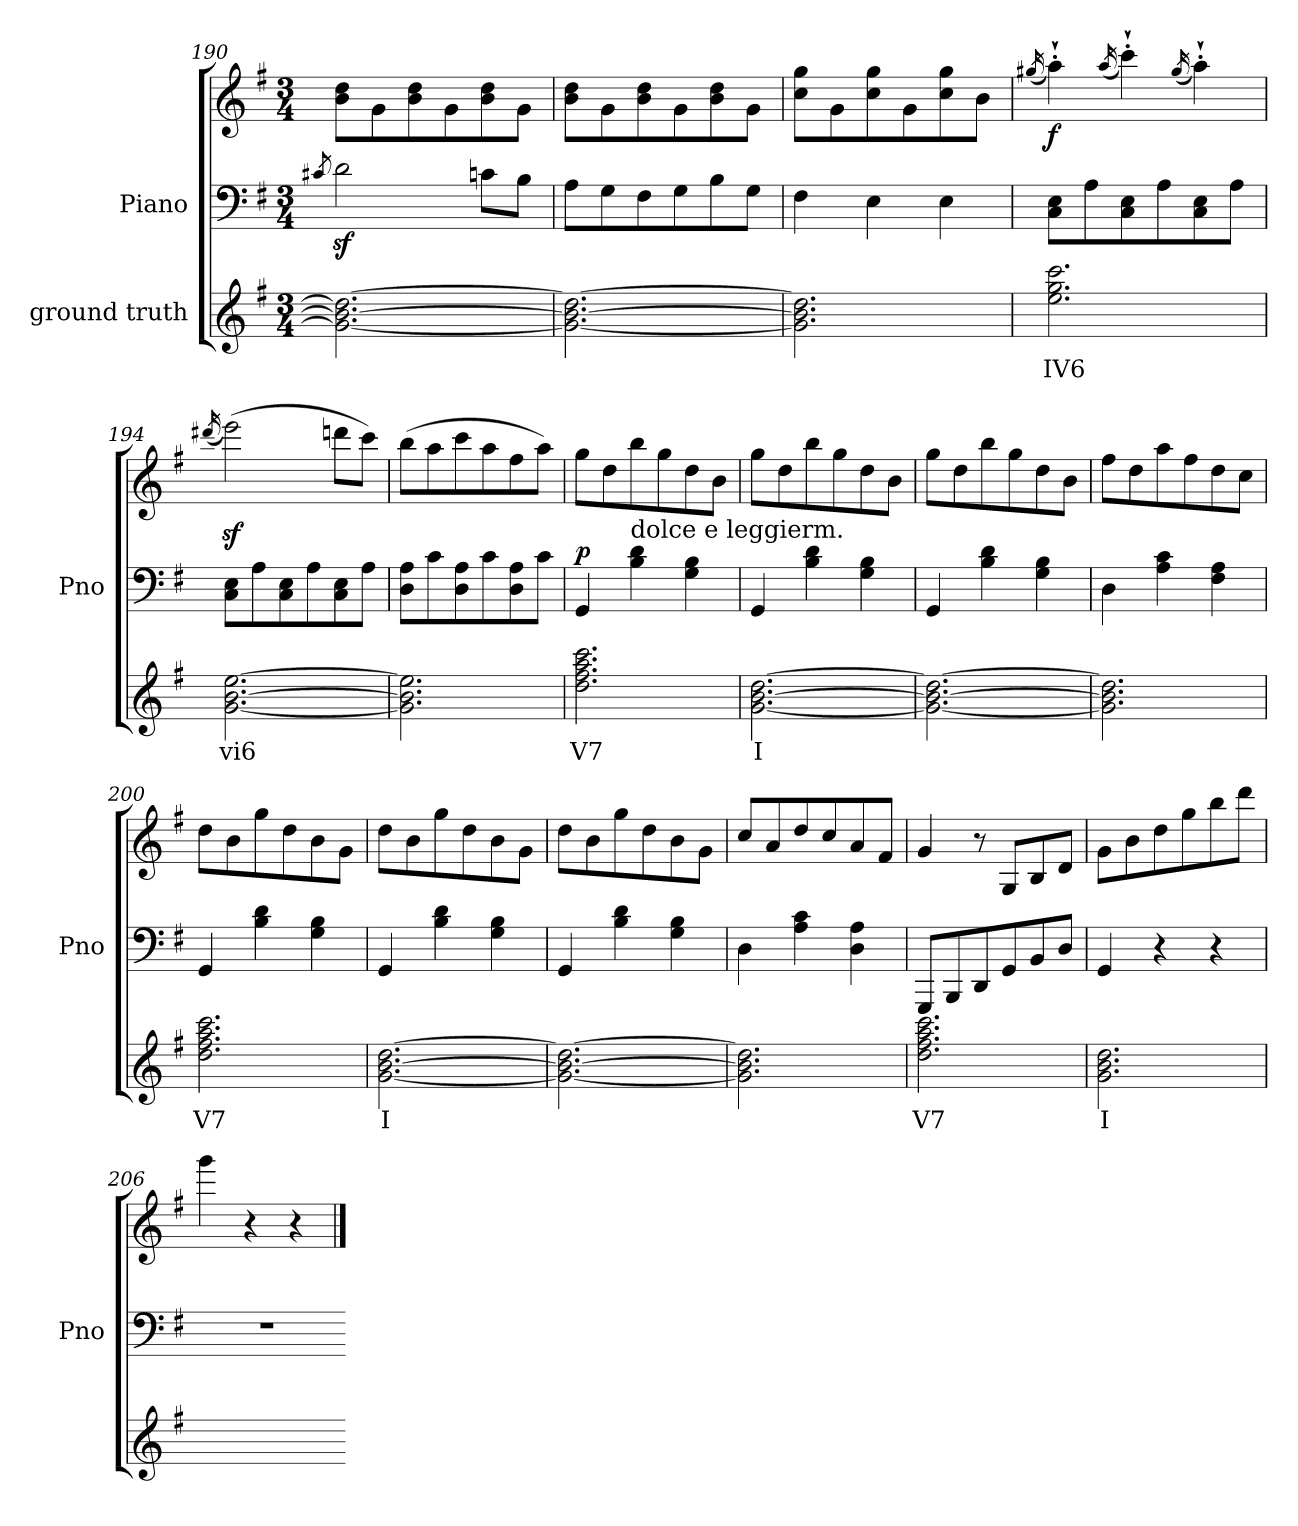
**kern	**text	**kern	**kern	**dynam
*part2	*part2	*part1	*part1	*part1
*staff3	*staff3	*staff2	*staff1	*staff1/2
*I"ground truth	*	*I"Piano	*	*
*	*	*I'Pno	*	*
*	*	*clefF4	*clefG2	*
*k[f#]	*	*k[f#]	*k[f#]	*
*G:	*	*G:	*G:	*
*M3/4	*	*M3/4	*M3/4	*
=190	=190	=190	=190	=190
.	.	8qc#X/	.	.
2.g_ 2.b_ 2.dd_	.	2dz<\	8b\ 8dd\L	.
.	.	.	8g\	.
.	.	.	8b\ 8dd\	.
.	.	.	8g\	.
.	.	8cn\L	8b\ 8dd\	.
.	.	8B\J	8g\J	.
=191	=191	=191	=191	=191
2.g_ 2.b_ 2.dd_	.	8A\L	8b\ 8dd\L	.
.	.	8G\	8g\	.
.	.	8F#\	8b\ 8dd\	.
.	.	8G\	8g\	.
.	.	8B\	8b\ 8dd\	.
.	.	8G\J	8g\J	.
=192	=192	=192	=192	=192
2.g] 2.b] 2.dd]	.	4F#\	8cc\ 8gg\L	.
.	.	.	8g\	.
.	.	4E\	8cc\ 8gg\	.
.	.	.	8g\	.
.	.	4E\	8cc\ 8gg\	.
.	.	.	8b\J	.
=193	=193	=193	=193	=193
.	.	.	(16qgg#X/	.
!	!	!	!	!LO:DY:b
2.ee 2.gg 2.ccc	IV6	8C\ 8E\L	4aa`'\)	f
.	.	8A\	.	.
.	.	.	(16qaa/	.
.	.	8C\ 8E\	4ccc`'\)	.
.	.	8A\	.	.
.	.	.	(16qgg#/	.
.	.	8C\ 8E\	4aa`'\)	.
.	.	8A\J	.	.
!!LO:LB:g=z
=194	=194	=194	=194	=194
.	.	.	(16qddd#X/	.
[2.g [2.b [2.ee	vi6	8C\ 8E\L	(2eeez<\)	.
.	.	8A\	.	.
.	.	8C\ 8E\	.	.
.	.	8A\	.	.
.	.	8C\ 8E\	8dddn\L	.
.	.	8A\J	8ccc\J)	.
=195	=195	=195	=195	=195
2.g] 2.b] 2.ee]	.	8D\ 8A\L	(8bb\L	.
.	.	8c\	8aa\	.
.	.	8D\ 8A\	8ccc\	.
.	.	8c\	8aa\	.
.	.	8D\ 8A\	8ff#\	.
.	.	8c\J	8aa\J)	.
=196	=196	=196	=196	=196
!	!	!	!	!LO:DY:a=2
2.dd 2.ff# 2.aa 2.ccc	V7	4GG/	8gg\L	p
.	.	.	8dd\	.
!	!	!LO:TX:a:t=dolce e leggierm.	!	!
.	.	4B\ 4d\	8bb\	.
.	.	.	8gg\	.
.	.	4G\ 4B\	8dd\	.
.	.	.	8b\J	.
=197	=197	=197	=197	=197
[2.g [2.b [2.dd	I	4GG/	8gg\L	.
.	.	.	8dd\	.
.	.	4B\ 4d\	8bb\	.
.	.	.	8gg\	.
.	.	4G\ 4B\	8dd\	.
.	.	.	8b\J	.
=198	=198	=198	=198	=198
2.g_ 2.b_ 2.dd_	.	4GG/	8gg\L	.
.	.	.	8dd\	.
.	.	4B\ 4d\	8bb\	.
.	.	.	8gg\	.
.	.	4G\ 4B\	8dd\	.
.	.	.	8b\J	.
!!LO:LB:g=z
=199	=199	=199	=199	=199
2.g] 2.b] 2.dd]	.	4D\	8ff#\L	.
.	.	.	8dd\	.
.	.	4A\ 4c\	8aa\	.
.	.	.	8ff#\	.
.	.	4F#\ 4A\	8dd\	.
.	.	.	8cc\J	.
=200	=200	=200	=200	=200
2.dd 2.ff# 2.aa 2.ccc	V7	4GG/	8dd\L	.
.	.	.	8b\	.
.	.	4B\ 4d\	8gg\	.
.	.	.	8dd\	.
.	.	4G\ 4B\	8b\	.
.	.	.	8g\J	.
=201	=201	=201	=201	=201
[2.g [2.b [2.dd	I	4GG/	8dd\L	.
.	.	.	8b\	.
.	.	4B\ 4d\	8gg\	.
.	.	.	8dd\	.
.	.	4G\ 4B\	8b\	.
.	.	.	8g\J	.
=202	=202	=202	=202	=202
2.g_ 2.b_ 2.dd_	.	4GG/	8dd\L	.
.	.	.	8b\	.
.	.	4B\ 4d\	8gg\	.
.	.	.	8dd\	.
.	.	4G\ 4B\	8b\	.
.	.	.	8g\J	.
!!LO:LB:g=z
=203	=203	=203	=203	=203
2.g] 2.b] 2.dd]	.	4D\	8cc/L	.
.	.	.	8a/	.
.	.	4A\ 4c\	8dd/	.
.	.	.	8cc/	.
.	.	4D\ 4A\	8a/	.
.	.	.	8f#/J	.
=204	=204	=204	=204	=204
2.dd 2.ff# 2.aa 2.ccc	V7	8GGG/L	4g/	.
.	.	8BBB/	.	.
.	.	8DD/	8r	.
.	.	8GG/	8G/L	.
.	.	8BB/	8B/	.
.	.	8D/J	8d/J	.
=205	=205	=205	=205	=205
2.g 2.b 2.dd	I	4GG/	8g\L	.
.	.	.	8b\	.
.	.	4r	8dd\	.
.	.	.	8gg\	.
.	.	4r	8bb\	.
.	.	.	8ddd\J	.
=206	=206	=206	=206	=206
2.ryy	.	2.r	4ggg\	.
.	.	.	4r	.
.	.	.	4r	.
=	==	==	==	==
*-	*-	*-	*-	*-
